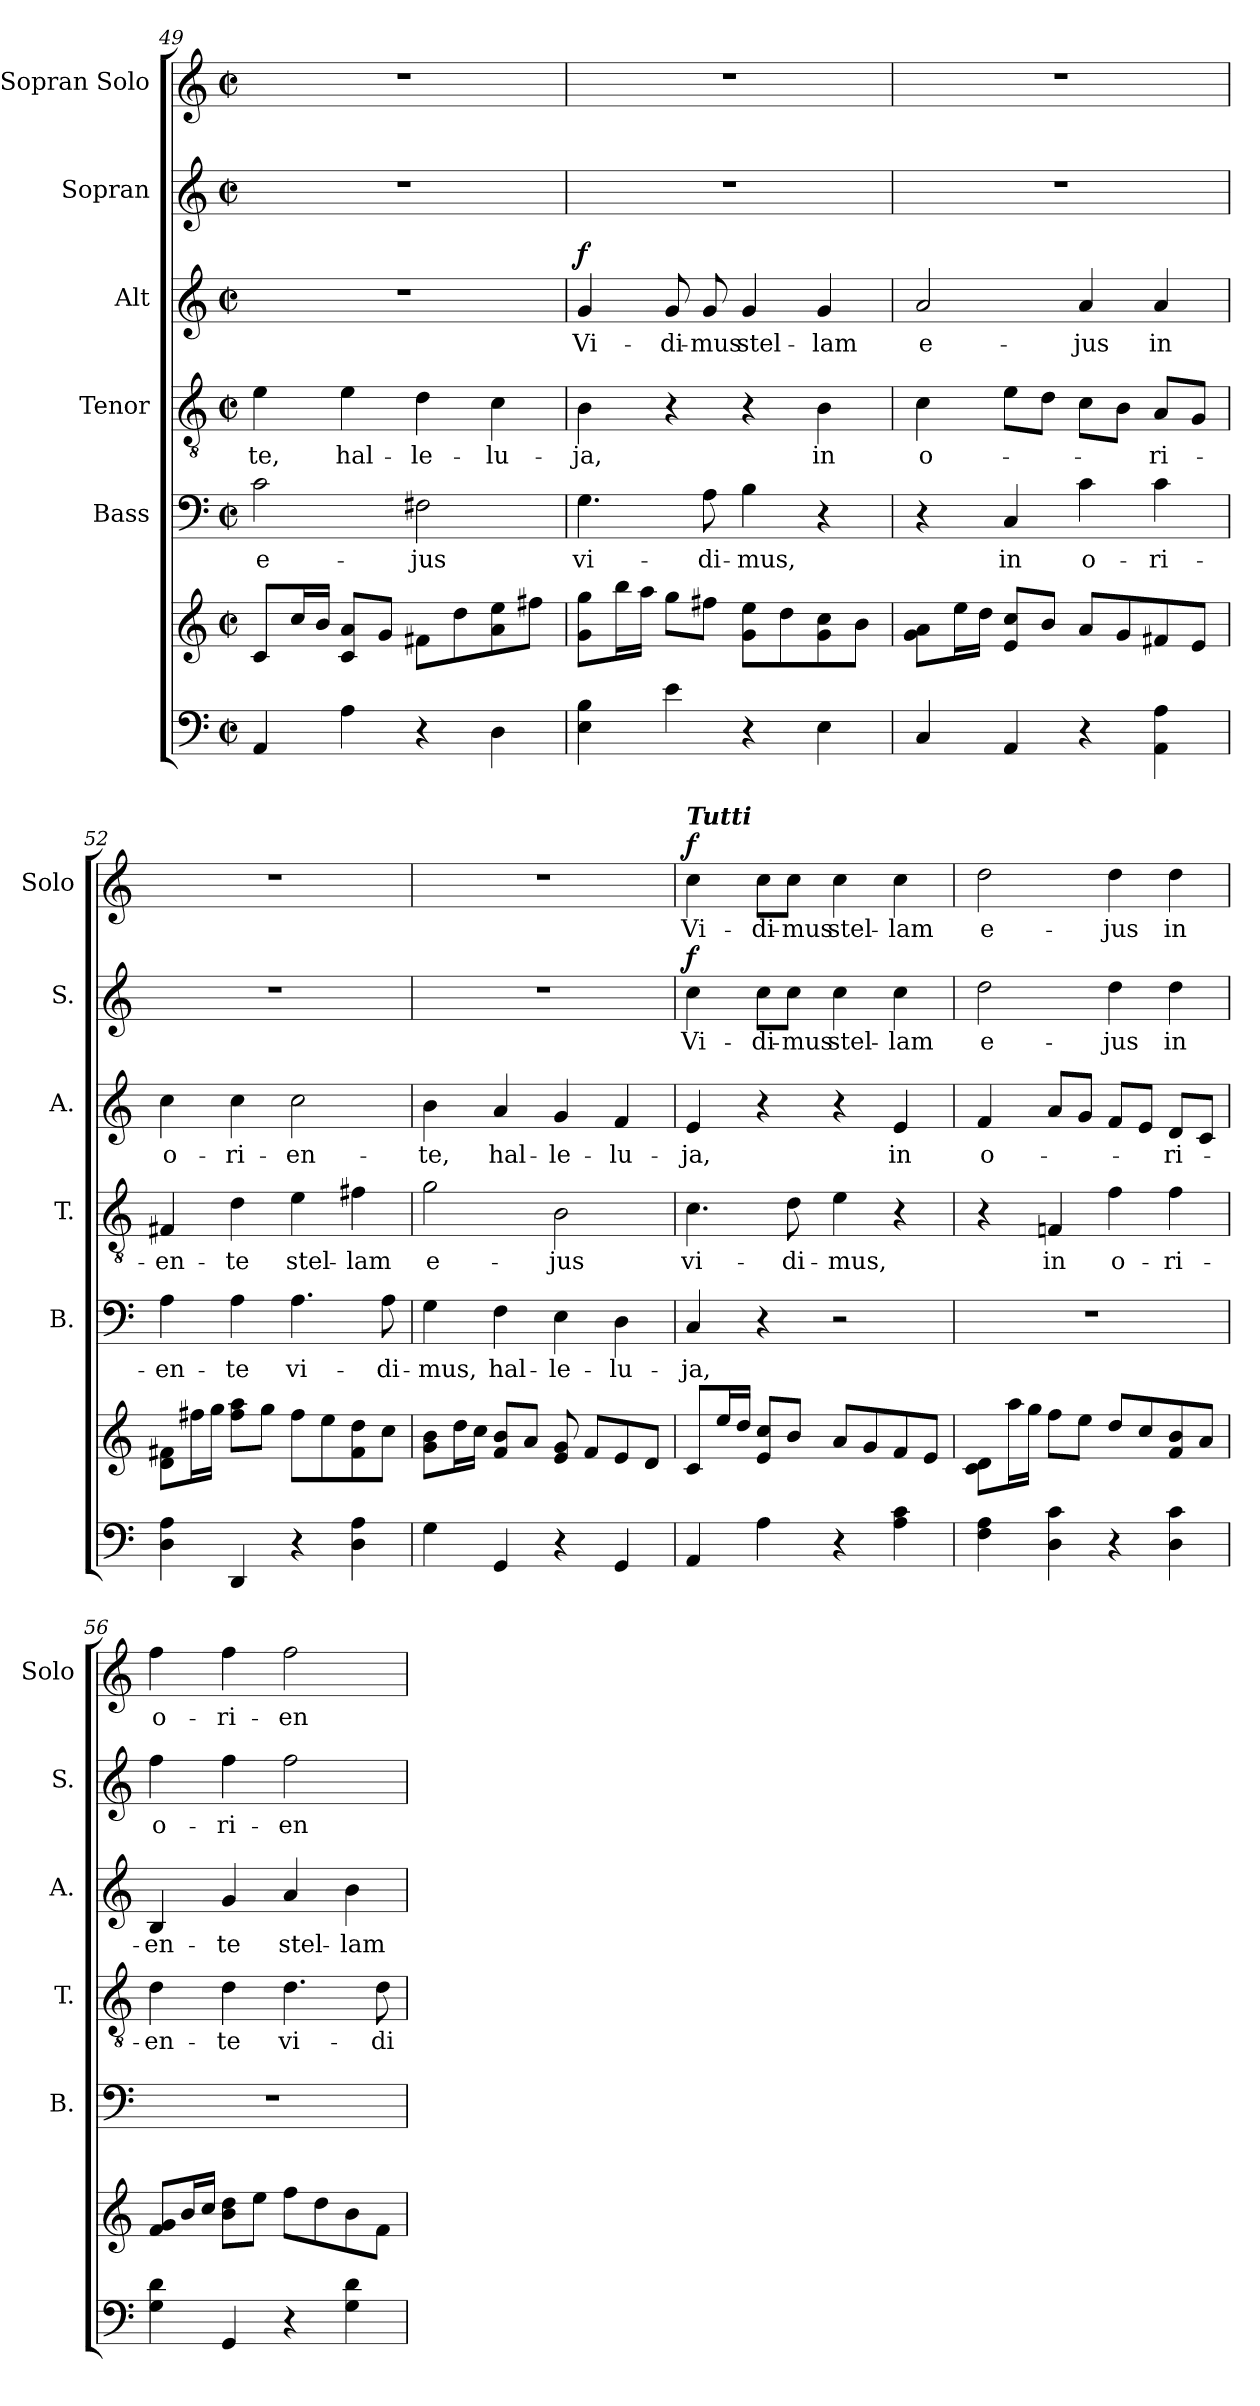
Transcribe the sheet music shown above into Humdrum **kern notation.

**kern	**kern	**kern	**text	**kern	**text	**kern	**text	**dynam	**kern	**text	**dynam	**kern	**text	**dynam
*part6	*part6	*part5	*part5	*part4	*part4	*part3	*part3	*part3	*part2	*part2	*part2	*part1	*part1	*part1
*staff7	*staff6	*staff5	*staff5	*staff4	*staff4	*staff3	*staff3	*staff3	*staff2	*staff2	*staff2	*staff1	*staff1	*staff1
*	*	*I"Bass	*	*I"Tenor	*	*I"Alt	*	*	*I"Sopran	*	*	*I"Sopran Solo	*	*
*	*	*I'B.	*	*I'T.	*	*I'A.	*	*	*I'S.	*	*	*I'Solo	*	*
*clefF4	*clefG2	*clefF4	*	*clefGv2	*	*clefG2	*	*	*clefG2	*	*	*clefG2	*	*
*k[]	*k[]	*k[]	*	*k[]	*	*k[]	*	*	*k[]	*	*	*k[]	*	*
*C:	*C:	*C:	*	*C:	*	*C:	*	*	*C:	*	*	*C:	*	*
*M2/2	*M2/2	*M2/2	*	*M2/2	*	*M2/2	*	*	*M2/2	*	*	*M2/2	*	*
*met(c|)	*met(c|)	*met(c|)	*	*met(c|)	*	*met(c|)	*	*	*met(c|)	*	*	*met(c|)	*	*
=49	=49	=49	=49	=49	=49	=49	=49	=49	=49	=49	=49	=49	=49	=49
!	!	!	!LO:LY:b	!	!LO:LY:b	!	!	!	!	!	!	!	!	!
4AA/	8c/L	2c\	e-	4e\	-te,	1r	.	.	1r	.	.	1r	.	.
.	16cc/L	.	.	.	.	.	.	.	.	.	.	.	.	.
.	16b/JJ	.	.	.	.	.	.	.	.	.	.	.	.	.
!	!	!	!	!	!LO:LY:b	!	!	!	!	!	!	!	!	!
4A\	8c/ 8a/L	.	.	4e\	hal-	.	.	.	.	.	.	.	.	.
.	8g/J	.	.	.	.	.	.	.	.	.	.	.	.	.
!	!	!	!LO:LY:b	!	!LO:LY:b	!	!	!	!	!	!	!	!	!
4r	8f#X\L	2F#X\	-jus	4d\	-le-	.	.	.	.	.	.	.	.	.
.	8dd\	.	.	.	.	.	.	.	.	.	.	.	.	.
!	!	!	!	!	!LO:LY:b	!	!	!	!	!	!	!	!	!
4D\	8a\ 8ee\	.	.	4c\	-lu-	.	.	.	.	.	.	.	.	.
.	8ff#X\J	.	.	.	.	.	.	.	.	.	.	.	.	.
=50	=50	=50	=50	=50	=50	=50	=50	=50	=50	=50	=50	=50	=50	=50
!	!	!	!LO:LY:b	!	!LO:LY:b	!	!LO:LY:b	!LO:DY:a	!	!	!	!	!	!
4E\ 4B\	8g\ 8gg\L	4.G\	vi-	4B\	-ja,	4g/	Vi-	f	1r	.	.	1r	.	.
.	16bb\L	.	.	.	.	.	.	.	.	.	.	.	.	.
.	16aa\JJ	.	.	.	.	.	.	.	.	.	.	.	.	.
!	!	!	!	!	!	!	!LO:LY:b	!	!	!	!	!	!	!
4e\	8gg\L	.	.	4r	.	8g/	-di-	.	.	.	.	.	.	.
!	!	!	!LO:LY:b	!	!	!	!LO:LY:b	!	!	!	!	!	!	!
.	8ff#X\J	8A\	-di-	.	.	8g/	-mus	.	.	.	.	.	.	.
!	!	!	!LO:LY:b	!	!	!	!LO:LY:b	!	!	!	!	!	!	!
4r	8g\ 8ee\L	4B\	-mus,	4r	.	4g/	stel-	.	.	.	.	.	.	.
.	8dd\	.	.	.	.	.	.	.	.	.	.	.	.	.
!	!	!	!	!	!LO:LY:b	!	!LO:LY:b	!	!	!	!	!	!	!
4E\	8g\ 8cc\	4r	.	4B\	in	4g/	-lam	.	.	.	.	.	.	.
.	8b\J	.	.	.	.	.	.	.	.	.	.	.	.	.
=51	=51	=51	=51	=51	=51	=51	=51	=51	=51	=51	=51	=51	=51	=51
!	!	!	!	!	!LO:LY:b	!	!LO:LY:b	!	!	!	!	!	!	!
4C/	8g\ 8a\L	4r	.	4c\	o-	2a/	e-	.	1r	.	.	1r	.	.
.	16ee\L	.	.	.	.	.	.	.	.	.	.	.	.	.
.	16dd\JJ	.	.	.	.	.	.	.	.	.	.	.	.	.
!	!	!	!LO:LY:b	!	!	!	!	!	!	!	!	!	!	!
4AA/	8e/ 8cc/L	4C/	in	8e\L	.	.	.	.	.	.	.	.	.	.
.	8b/J	.	.	8d\J	.	.	.	.	.	.	.	.	.	.
!	!	!	!LO:LY:b	!	!	!	!LO:LY:b	!	!	!	!	!	!	!
4r	8a/L	4c\	o-	8c\L	.	4a/	-jus	.	.	.	.	.	.	.
.	8g/	.	.	8B\J	.	.	.	.	.	.	.	.	.	.
!	!	!	!LO:LY:b	!	!LO:LY:b	!	!LO:LY:b	!	!	!	!	!	!	!
4AA\ 4A\	8f#X/	4c\	-ri-	8A/L	-ri-	4a/	in	.	.	.	.	.	.	.
.	8e/J	.	.	8G/J	.	.	.	.	.	.	.	.	.	.
=52	=52	=52	=52	=52	=52	=52	=52	=52	=52	=52	=52	=52	=52	=52
!	!	!	!LO:LY:b	!	!LO:LY:b	!	!LO:LY:b	!	!	!	!	!	!	!
4D\ 4A\	8d\ 8f#X\L	4A\	-en-	4F#X/	-en-	4cc\	o-	.	1r	.	.	1r	.	.
.	16ff#X\L	.	.	.	.	.	.	.	.	.	.	.	.	.
.	16gg\JJ	.	.	.	.	.	.	.	.	.	.	.	.	.
!	!	!	!LO:LY:b	!	!LO:LY:b	!	!LO:LY:b	!	!	!	!	!	!	!
4DD/	8ff#\ 8aa\L	4A\	-te	4d\	-te	4cc\	-ri-	.	.	.	.	.	.	.
.	8gg\J	.	.	.	.	.	.	.	.	.	.	.	.	.
!	!	!	!LO:LY:b	!	!LO:LY:b	!	!LO:LY:b	!	!	!	!	!	!	!
4r	8ff#\L	4.A\	vi-	4e\	stel-	2cc\	-en-	.	.	.	.	.	.	.
.	8ee\	.	.	.	.	.	.	.	.	.	.	.	.	.
!	!	!	!	!	!LO:LY:b	!	!	!	!	!	!	!	!	!
4D\ 4A\	8f#\ 8dd\	.	.	4f#X\	-lam	.	.	.	.	.	.	.	.	.
!	!	!	!LO:LY:b	!	!	!	!	!	!	!	!	!	!	!
.	8cc\J	8A\	-di-	.	.	.	.	.	.	.	.	.	.	.
!!LO:PB:g=z
=53	=53	=53	=53	=53	=53	=53	=53	=53	=53	=53	=53	=53	=53	=53
!	!	!	!LO:LY:b	!	!LO:LY:b	!	!LO:LY:b	!	!	!	!	!	!	!
4G\	8g\ 8b\L	4G\	-mus,	2g\	e-	4b\	-te,	.	1r	.	.	1r	.	.
.	16dd\L	.	.	.	.	.	.	.	.	.	.	.	.	.
.	16cc\JJ	.	.	.	.	.	.	.	.	.	.	.	.	.
!	!	!	!LO:LY:b	!	!	!	!LO:LY:b	!	!	!	!	!	!	!
4GG/	8f/ 8b/L	4F\	hal-	.	.	4a/	hal-	.	.	.	.	.	.	.
.	8a/J	.	.	.	.	.	.	.	.	.	.	.	.	.
!	!	!	!LO:LY:b	!	!LO:LY:b	!	!LO:LY:b	!	!	!	!	!	!	!
4r	8e/ 8g/	4E\	-le-	2B\	-jus	4g/	-le-	.	.	.	.	.	.	.
.	8f/L	.	.	.	.	.	.	.	.	.	.	.	.	.
!	!	!	!LO:LY:b	!	!	!	!LO:LY:b	!	!	!	!	!	!	!
4GG/	8e/	4D\	-lu-	.	.	4f/	-lu-	.	.	.	.	.	.	.
.	8d/J	.	.	.	.	.	.	.	.	.	.	.	.	.
=54	=54	=54	=54	=54	=54	=54	=54	=54	=54	=54	=54	=54	=54	=54
!	!	!	!	!	!	!	!	!	!	!	!	!LO:TX:a:Bi:t=Tutti	!	!
!	!	!	!LO:LY:b	!	!LO:LY:b	!	!LO:LY:b	!	!	!LO:LY:b	!LO:DY:a	!	!LO:LY:b	!LO:DY:a
4AA/	8c/L	4C/	-ja,	4.c\	vi-	4e/	-ja,	.	4cc\	Vi-	f	4cc\	Vi-	f
.	16ee/L	.	.	.	.	.	.	.	.	.	.	.	.	.
.	16dd/JJ	.	.	.	.	.	.	.	.	.	.	.	.	.
!	!	!	!	!	!	!	!	!	!	!LO:LY:b	!	!	!LO:LY:b	!
4A\	8e/ 8cc/L	4r	.	.	.	4r	.	.	8cc\L	-di-	.	8cc\L	-di-	.
!	!	!	!	!	!LO:LY:b	!	!	!	!	!LO:LY:b	!	!	!LO:LY:b	!
.	8b/J	.	.	8d\	-di-	.	.	.	8cc\J	-mus	.	8cc\J	-mus	.
!	!	!	!	!	!LO:LY:b	!	!	!	!	!LO:LY:b	!	!	!LO:LY:b	!
4r	8a/L	2r	.	4e\	-mus,	4r	.	.	4cc\	stel-	.	4cc\	stel-	.
.	8g/	.	.	.	.	.	.	.	.	.	.	.	.	.
!	!	!	!	!	!	!	!LO:LY:b	!	!	!LO:LY:b	!	!	!LO:LY:b	!
4A\ 4c\	8f/	.	.	4r	.	4e/	in	.	4cc\	-lam	.	4cc\	-lam	.
.	8e/J	.	.	.	.	.	.	.	.	.	.	.	.	.
=55	=55	=55	=55	=55	=55	=55	=55	=55	=55	=55	=55	=55	=55	=55
!	!	!	!	!	!	!	!LO:LY:b	!	!	!LO:LY:b	!	!	!LO:LY:b	!
4F\ 4A\	8c\ 8d\L	1r	.	4r	.	4f/	o-	.	2dd\	e-	.	2dd\	e-	.
.	16aa\L	.	.	.	.	.	.	.	.	.	.	.	.	.
.	16gg\JJ	.	.	.	.	.	.	.	.	.	.	.	.	.
!	!	!	!	!	!LO:LY:b	!	!	!	!	!	!	!	!	!
4D\ 4c\	8ff\L	.	.	4Fn/	in	8a/L	.	.	.	.	.	.	.	.
.	8ee\J	.	.	.	.	8g/J	.	.	.	.	.	.	.	.
!	!	!	!	!	!LO:LY:b	!	!	!	!	!LO:LY:b	!	!	!LO:LY:b	!
4r	8dd/L	.	.	4f\	o-	8f/L	.	.	4dd\	-jus	.	4dd\	-jus	.
.	8cc/	.	.	.	.	8e/J	.	.	.	.	.	.	.	.
!	!	!	!	!	!LO:LY:b	!	!LO:LY:b	!	!	!LO:LY:b	!	!	!LO:LY:b	!
4D\ 4c\	8f/ 8b/	.	.	4f\	-ri-	8d/L	-ri-	.	4dd\	in	.	4dd\	in	.
.	8a/J	.	.	.	.	8c/J	.	.	.	.	.	.	.	.
=56	=56	=56	=56	=56	=56	=56	=56	=56	=56	=56	=56	=56	=56	=56
!	!	!	!	!	!LO:LY:b	!	!LO:LY:b	!	!	!LO:LY:b	!	!	!LO:LY:b	!
4G\ 4d\	8f/ 8g/L	1r	.	4d\	-en-	4B/	-en-	.	4ff\	o-	.	4ff\	o-	.
.	16b/L	.	.	.	.	.	.	.	.	.	.	.	.	.
.	16cc/JJ	.	.	.	.	.	.	.	.	.	.	.	.	.
!	!	!	!	!	!LO:LY:b	!	!LO:LY:b	!	!	!LO:LY:b	!	!	!LO:LY:b	!
4GG/	8b\ 8dd\L	.	.	4d\	-te	4g/	-te	.	4ff\	-ri-	.	4ff\	-ri-	.
.	8ee\J	.	.	.	.	.	.	.	.	.	.	.	.	.
!	!	!	!	!	!LO:LY:b	!	!LO:LY:b	!	!	!LO:LY:b	!	!	!LO:LY:b	!
4r	8ff\L	.	.	4.d\	vi-	4a/	stel-	.	2ff\	-en-	.	2ff\	-en-	.
.	8dd\	.	.	.	.	.	.	.	.	.	.	.	.	.
!	!	!	!	!	!	!	!LO:LY:b	!	!	!	!	!	!	!
4G\ 4d\	8b\	.	.	.	.	4b\	-lam	.	.	.	.	.	.	.
!	!	!	!	!	!LO:LY:b	!	!	!	!	!	!	!	!	!
.	8f\J	.	.	8d\	-di-	.	.	.	.	.	.	.	.	.
=	=	=	=	=	=	=	=	=	=	=	=	=	=	=
*-	*-	*-	*-	*-	*-	*-	*-	*-	*-	*-	*-	*-	*-	*-
